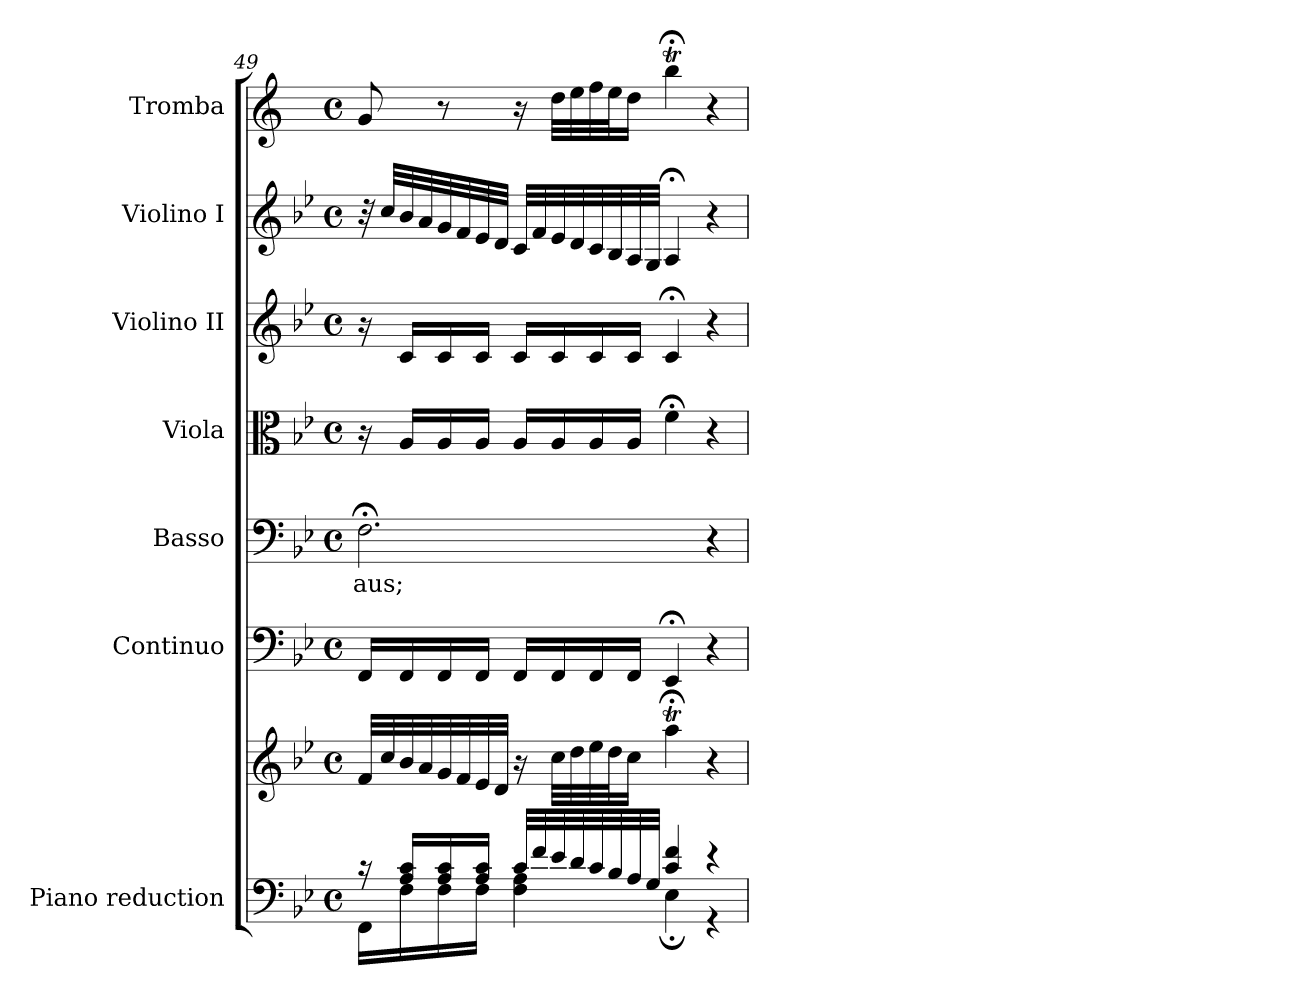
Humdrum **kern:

**kern	**kern	**kern	**kern	**text	**kern	**kern	**kern	**kern
*part7	*part7	*part6	*part5	*part5	*part4	*part3	*part2	*part1
*staff8	*staff7	*staff6	*staff5	*staff5	*staff4	*staff3	*staff2	*staff1
*I"Piano reduction	*	*I"Continuo	*I"Basso	*	*I"Viola	*I"Violino II	*I"Violino I	*I"Tromba
*I'Pno	*	*	*	*	*	*	*	*
*clefF4	*clefG2	*clefF4	*clefF4	*	*clefC3	*clefG2	*clefG2	*clefG2
*	*	*	*	*	*	*	*	*ITrd1c2
*k[b-e-]	*k[b-e-]	*k[b-e-]	*k[b-e-]	*	*k[b-e-]	*k[b-e-]	*k[b-e-]	*k[b-e-]
*M4/4	*M4/4	*M4/4	*M4/4	*	*M4/4	*M4/4	*M4/4	*M4/4
*met(c)	*met(c)	*met(c)	*met(c)	*	*met(c)	*met(c)	*met(c)	*met(c)
=49	=49	=49	=49	=49	=49	=49	=49	=49
*^	*^	*	*	*	*	*	*	*
!	!	!	!	!	!	!LO:LY:b	!	!	!	!
16r	16FF\LL	32f/LLL	4ryy	16FF/LL	2.F;<\	aus;	16r	16r	32r	8f/
.	.	32cc/	.	.	.	.	.	.	32cc/LLL	.
16A/ 16c/LL	16F\	32b-/	.	16FF/	.	.	16A/LL	16c/LL	32b-/	.
.	.	32a/	.	.	.	.	.	.	32a/	.
16A/ 16c/	16F\	32g/	.	16FF/	.	.	16A/	16c/	32g/	8r
.	.	32f/	.	.	.	.	.	.	32f/	.
16A/ 16c/JJ	16F\JJ	32e-/	.	16FF/JJ	.	.	16A/JJ	16c/JJ	32e-/	.
.	.	32d/JJJ	.	.	.	.	.	.	32d/JJJ	.
32c/LLL	4F\ 4A\	16r	16ryy	16FF/LL	.	.	16A/LL	16c/LL	32c/LLL	16r
32f/	.	.	.	.	.	.	.	.	32f/	.
32e-/	.	32cc\LLL	16ryy	16FF/	.	.	16A/	16c/	32e-/	32cc\LLL
32d/	.	32dd\	.	.	.	.	.	.	32d/	32dd\
32c/	.	32ee-\	8ryy	16FF/	.	.	16A/	16c/	32c/	32ee-\
32B-/	.	32dd\J	.	.	.	.	.	.	32B-/	32dd\J
32A/	.	16cc\JJ	.	16FF/JJ	.	.	16A/JJ	16c/JJ	32A/	16cc\JJ
32G/JJJ	.	.	.	.	.	.	.	.	32G/JJJ	.
4c/ 4f/	4E-;\	4aa;<t\	4ryy	4EE-;</	.	.	4f;<\	4c;</	4A;</	4aa;<t\
4r	4r	4r	4ryy	4r	4r	.	4r	4r	4r	4r
*v	*v	*	*	*	*	*	*	*	*	*
*	*v	*v	*	*	*	*	*	*	*
=	=	=	=	=	=	=	=	=
*-	*-	*-	*-	*-	*-	*-	*-	*-
